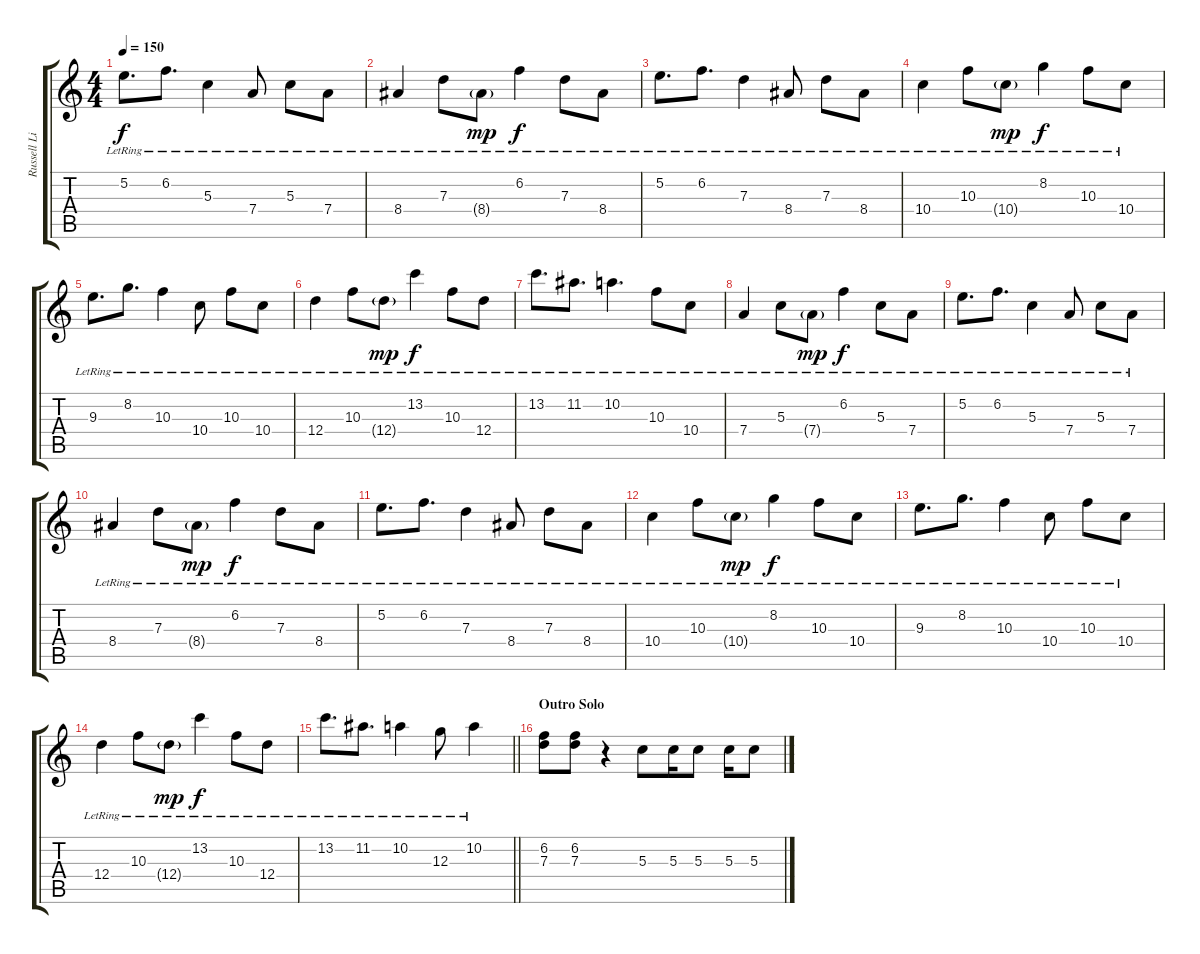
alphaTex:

\track ("Russell Lissack" "Russell Li") {instrument acousticguitarsteel}
\staff {score tabs}
\tuning (E4 B3 G3 D3 A2 E2) {hide}
\ts (4 4)
\tempo 150
\clef g2
\ks c
5.2{lr}.8{d dy f} 6.2{lr}.8{d} 5.3{lr}.4 7.4{lr}.8 5.3{lr}.8 7.4{lr}.8 |
8.4{lr}.4 7.3{lr}.8 8.4{g lr}.8{dy mp} 6.2{lr}.4{dy f} 7.3{lr}.8 8.4{lr}.8 |
5.2{lr}.8{d} 6.2{lr}.8{d} 7.3{lr}.4 8.4{lr}.8 7.3{lr}.8 8.4{lr}.8 |
10.4{lr}.4 10.3{lr}.8 10.4{g lr}.8{dy mp} 8.2{lr}.4{dy f} 10.3{lr}.8 10.4{lr}.8 |
9.3{lr}.8{d} 8.2{lr}.8{d} 10.3{lr}.4 10.4{lr}.8 10.3{lr}.8 10.4{lr}.8 |
12.4{lr}.4 10.3{lr}.8 12.4{g lr}.8{dy mp} 13.2{lr}.4{dy f} 10.3{lr}.8 12.4{lr}.8 |
13.2{lr}.8{d} 11.2{lr}.8{d} 10.2{lr}.4{d} 10.3{lr}.8 10.4{lr}.8 |
7.4{lr}.4 5.3{lr}.8 7.4{g lr}.8{dy mp} 6.2{lr}.4{dy f} 5.3{lr}.8 7.4{lr}.8 |
5.2{lr}.8{d} 6.2{lr}.8{d} 5.3{lr}.4 7.4{lr}.8 5.3{lr}.8 7.4{lr}.8 |
8.4{lr}.4 7.3{lr}.8 8.4{g lr}.8{dy mp} 6.2{lr}.4{dy f} 7.3{lr}.8 8.4{lr}.8 |
5.2{lr}.8{d} 6.2{lr}.8{d} 7.3{lr}.4 8.4{lr}.8 7.3{lr}.8 8.4{lr}.8 |
10.4{lr}.4 10.3{lr}.8 10.4{g lr}.8{dy mp} 8.2{lr}.4{dy f} 10.3{lr}.8 10.4{lr}.8 |
9.3{lr}.8{d} 8.2{lr}.8{d} 10.3{lr}.4 10.4{lr}.8 10.3{lr}.8 10.4{lr}.8 |
12.4{lr}.4 10.3{lr}.8 12.4{g lr}.8{dy mp} 13.2{lr}.4{dy f} 10.3{lr}.8 12.4{lr}.8 |
\barLineRight lightlight
13.2{lr}.8{d} 11.2{lr}.8{d} 10.2{lr}.4 12.3{lr}.8 10.2{lr}.4 |
\section ("" "Outro Solo")
(6.2 7.3).8{volume 14 balance 10 instrument electricguitarclean} (6.2 7.3).8 r.4 5.3.8 5.3.16 5.3.8 5.3.16 5.3.8
